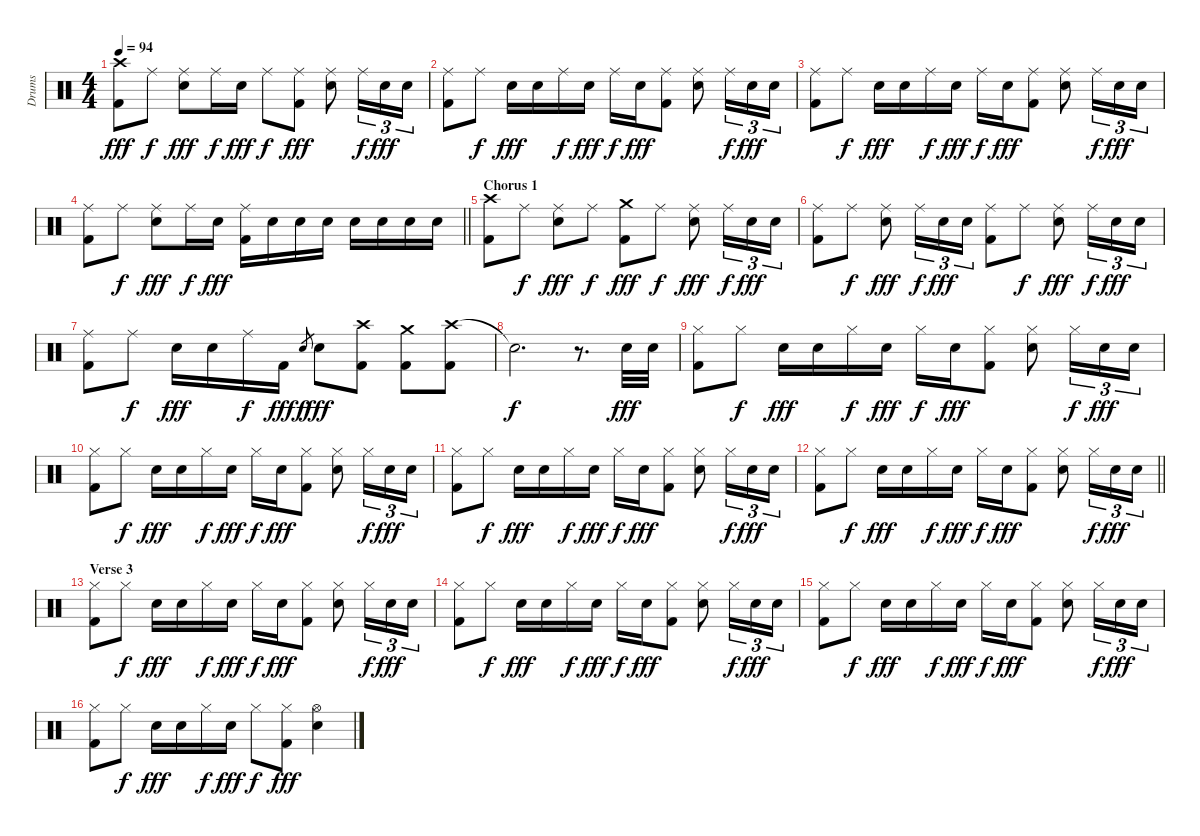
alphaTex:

\track ("Drums" "Drums") {instrument percussion}
\staff {score}
\articulation defaults
\ts (4 4)
\tempo 94
\clef neutral
\ks c
("Crash high (hit)" "Kick (hit) 2").8{dy fff} "Ride (middle)".8{dy f} ("Ride (middle)" "Electric Snare (hit)").8{dy fff} "Ride (middle)".16{dy f} "Electric Snare (hit)".16{dy fff} "Ride (middle)".8{dy f} ("Ride (middle)" "Kick (hit) 2").8{dy fff} ("Ride (middle)" "Electric Snare (hit)").8 "Ride (middle)".16{tu (3 2) dy f} "Electric Snare (hit)".16{tu (3 2) dy fff} "Electric Snare (hit)".16{tu (3 2)} |
("Ride (middle)" "Kick (hit) 2").8 "Ride (middle)".8{dy f} "Electric Snare (hit)".16{dy fff} "Electric Snare (hit)".16 "Ride (middle)".16{dy f} "Electric Snare (hit)".16{dy fff} "Ride (middle)".16{dy f} "Electric Snare (hit)".16{dy fff} ("Ride (middle)" "Kick (hit) 2").8 ("Ride (middle)" "Electric Snare (hit)").8 "Ride (middle)".16{tu (3 2) dy f} "Electric Snare (hit)".16{tu (3 2) dy fff} "Electric Snare (hit)".16{tu (3 2)} |
("Ride (middle)" "Kick (hit) 2").8 "Ride (middle)".8{dy f} "Electric Snare (hit)".16{dy fff} "Electric Snare (hit)".16 "Ride (middle)".16{dy f} "Electric Snare (hit)".16{dy fff} "Ride (middle)".16{dy f} "Electric Snare (hit)".16{dy fff} ("Ride (middle)" "Kick (hit) 2").8 ("Ride (middle)" "Electric Snare (hit)").8 "Ride (middle)".16{tu (3 2) dy f} "Electric Snare (hit)".16{tu (3 2) dy fff} "Electric Snare (hit)".16{tu (3 2)} |
\barLineRight lightlight
("Ride (middle)" "Kick (hit) 2").8 "Ride (middle)".8{dy f} ("Ride (middle)" "Electric Snare (hit)").8{dy fff} "Ride (middle)".16{dy f} "Electric Snare (hit)".16{dy fff} ("Ride (middle)" "Kick (hit) 2").16 "Electric Snare (hit)".16 "Electric Snare (hit)".16 "Electric Snare (hit)".16 "Electric Snare (hit)".16 "Electric Snare (hit)".16 "Electric Snare (hit)".16 "Electric Snare (hit)".16 |
\section ("" "Chorus 1")
("Crash high (hit)" "Kick (hit) 2").8 "Ride (middle)".8{dy f} ("Ride (middle)" "Electric Snare (hit)").8{dy fff} "Ride (middle)".8{dy f} ("Crash medium (hit)" "Kick (hit) 2").8{dy fff} "Ride (middle)".8{dy f} ("Ride (middle)" "Electric Snare (hit)").8{dy fff} "Ride (middle)".16{tu (3 2) dy f} "Electric Snare (hit)".16{tu (3 2) dy fff} "Electric Snare (hit)".16{tu (3 2)} |
("Ride (middle)" "Kick (hit) 2").8 "Ride (middle)".8{dy f} ("Ride (middle)" "Electric Snare (hit)").8{dy fff} "Ride (middle)".16{tu (3 2) dy f} "Electric Snare (hit)".16{tu (3 2) dy fff} "Electric Snare (hit)".16{tu (3 2)} ("Ride (middle)" "Kick (hit) 2").8 "Ride (middle)".8{dy f} ("Ride (middle)" "Electric Snare (hit)").8{dy fff} "Ride (middle)".16{tu (3 2) dy f} "Electric Snare (hit)".16{tu (3 2) dy fff} "Electric Snare (hit)".16{tu (3 2)} |
("Ride (middle)" "Kick (hit) 2").8 "Ride (middle)".8{dy f} "Electric Snare (hit)".16{dy fff} "Electric Snare (hit)".16 "Ride (middle)".16{dy f} "Kick (hit) 2".16{dy fff} "Electric Snare (hit)".8{gr dy f} "Electric Snare (hit)".8{dy fff} ("Crash high (hit)" "Kick (hit) 2").8 ("Crash medium (hit)" "Kick (hit) 2").8 ("Crash high (hit)" "Kick (hit) 2").8 |
"Snare (hit)"{t}.2{d dy f} r.8{d} "Electric Snare (hit)".32{dy fff} "Electric Snare (hit)".32 |
("Hi-Hat (closed)" "Kick (hit) 2").8 "Hi-Hat (closed)".8{dy f} "Electric Snare (hit)".16{dy fff} "Electric Snare (hit)".16 "Hi-Hat (closed)".16{dy f} "Electric Snare (hit)".16{dy fff} "Hi-Hat (closed)".16{dy f} "Electric Snare (hit)".16{dy fff} ("Hi-Hat (closed)" "Kick (hit) 2").8 ("Hi-Hat (closed)" "Electric Snare (hit)").8 "Hi-Hat (closed)".16{tu (3 2) dy f} "Electric Snare (hit)".16{tu (3 2) dy fff} "Electric Snare (hit)".16{tu (3 2)} |
("Hi-Hat (closed)" "Kick (hit) 2").8 "Hi-Hat (closed)".8{dy f} "Electric Snare (hit)".16{dy fff} "Electric Snare (hit)".16 "Hi-Hat (closed)".16{dy f} "Electric Snare (hit)".16{dy fff} "Hi-Hat (closed)".16{dy f} "Electric Snare (hit)".16{dy fff} ("Hi-Hat (closed)" "Kick (hit) 2").8 ("Hi-Hat (closed)" "Electric Snare (hit)").8 "Hi-Hat (closed)".16{tu (3 2) dy f} "Electric Snare (hit)".16{tu (3 2) dy fff} "Electric Snare (hit)".16{tu (3 2)} |
("Hi-Hat (closed)" "Kick (hit) 2").8 "Hi-Hat (closed)".8{dy f} "Electric Snare (hit)".16{dy fff} "Electric Snare (hit)".16 "Hi-Hat (closed)".16{dy f} "Electric Snare (hit)".16{dy fff} "Hi-Hat (closed)".16{dy f} "Electric Snare (hit)".16{dy fff} ("Hi-Hat (closed)" "Kick (hit) 2").8 ("Hi-Hat (closed)" "Electric Snare (hit)").8 "Hi-Hat (closed)".16{tu (3 2) dy f} "Electric Snare (hit)".16{tu (3 2) dy fff} "Electric Snare (hit)".16{tu (3 2)} |
\barLineRight lightlight
("Hi-Hat (closed)" "Kick (hit) 2").8 "Hi-Hat (closed)".8{dy f} "Electric Snare (hit)".16{dy fff} "Electric Snare (hit)".16 "Hi-Hat (closed)".16{dy f} "Electric Snare (hit)".16{dy fff} "Hi-Hat (closed)".16{dy f} "Electric Snare (hit)".16{dy fff} ("Hi-Hat (closed)" "Kick (hit) 2").8 ("Hi-Hat (closed)" "Electric Snare (hit)").8 "Hi-Hat (closed)".16{tu (3 2) dy f} "Electric Snare (hit)".16{tu (3 2) dy fff} "Electric Snare (hit)".16{tu (3 2)} |
\section ("" "Verse 3")
("Hi-Hat (closed)" "Kick (hit) 2").8 "Hi-Hat (closed)".8{dy f} "Electric Snare (hit)".16{dy fff} "Electric Snare (hit)".16 "Hi-Hat (closed)".16{dy f} "Electric Snare (hit)".16{dy fff} "Hi-Hat (closed)".16{dy f} "Electric Snare (hit)".16{dy fff} ("Hi-Hat (closed)" "Kick (hit) 2").8 ("Hi-Hat (closed)" "Electric Snare (hit)").8 "Hi-Hat (closed)".16{tu (3 2) dy f} "Electric Snare (hit)".16{tu (3 2) dy fff} "Electric Snare (hit)".16{tu (3 2)} |
("Hi-Hat (closed)" "Kick (hit) 2").8 "Hi-Hat (closed)".8{dy f} "Electric Snare (hit)".16{dy fff} "Electric Snare (hit)".16 "Hi-Hat (closed)".16{dy f} "Electric Snare (hit)".16{dy fff} "Hi-Hat (closed)".16{dy f} "Electric Snare (hit)".16{dy fff} ("Hi-Hat (closed)" "Kick (hit) 2").8 ("Hi-Hat (closed)" "Electric Snare (hit)").8 "Hi-Hat (closed)".16{tu (3 2) dy f} "Electric Snare (hit)".16{tu (3 2) dy fff} "Electric Snare (hit)".16{tu (3 2)} |
("Hi-Hat (closed)" "Kick (hit) 2").8 "Hi-Hat (closed)".8{dy f} "Electric Snare (hit)".16{dy fff} "Electric Snare (hit)".16 "Hi-Hat (closed)".16{dy f} "Electric Snare (hit)".16{dy fff} "Hi-Hat (closed)".16{dy f} "Electric Snare (hit)".16{dy fff} ("Hi-Hat (closed)" "Kick (hit) 2").8 ("Hi-Hat (closed)" "Electric Snare (hit)").8 "Hi-Hat (closed)".16{tu (3 2) dy f} "Electric Snare (hit)".16{tu (3 2) dy fff} "Electric Snare (hit)".16{tu (3 2)} |
("Hi-Hat (closed)" "Kick (hit) 2").8 "Hi-Hat (closed)".8{dy f} "Electric Snare (hit)".16{dy fff} "Electric Snare (hit)".16 "Hi-Hat (closed)".16{dy f} "Electric Snare (hit)".16{dy fff} "Hi-Hat (closed)".8{dy f} ("Hi-Hat (closed)" "Kick (hit) 2").8{dy fff} ("Hi-Hat (open)" "Electric Snare (hit)").4
